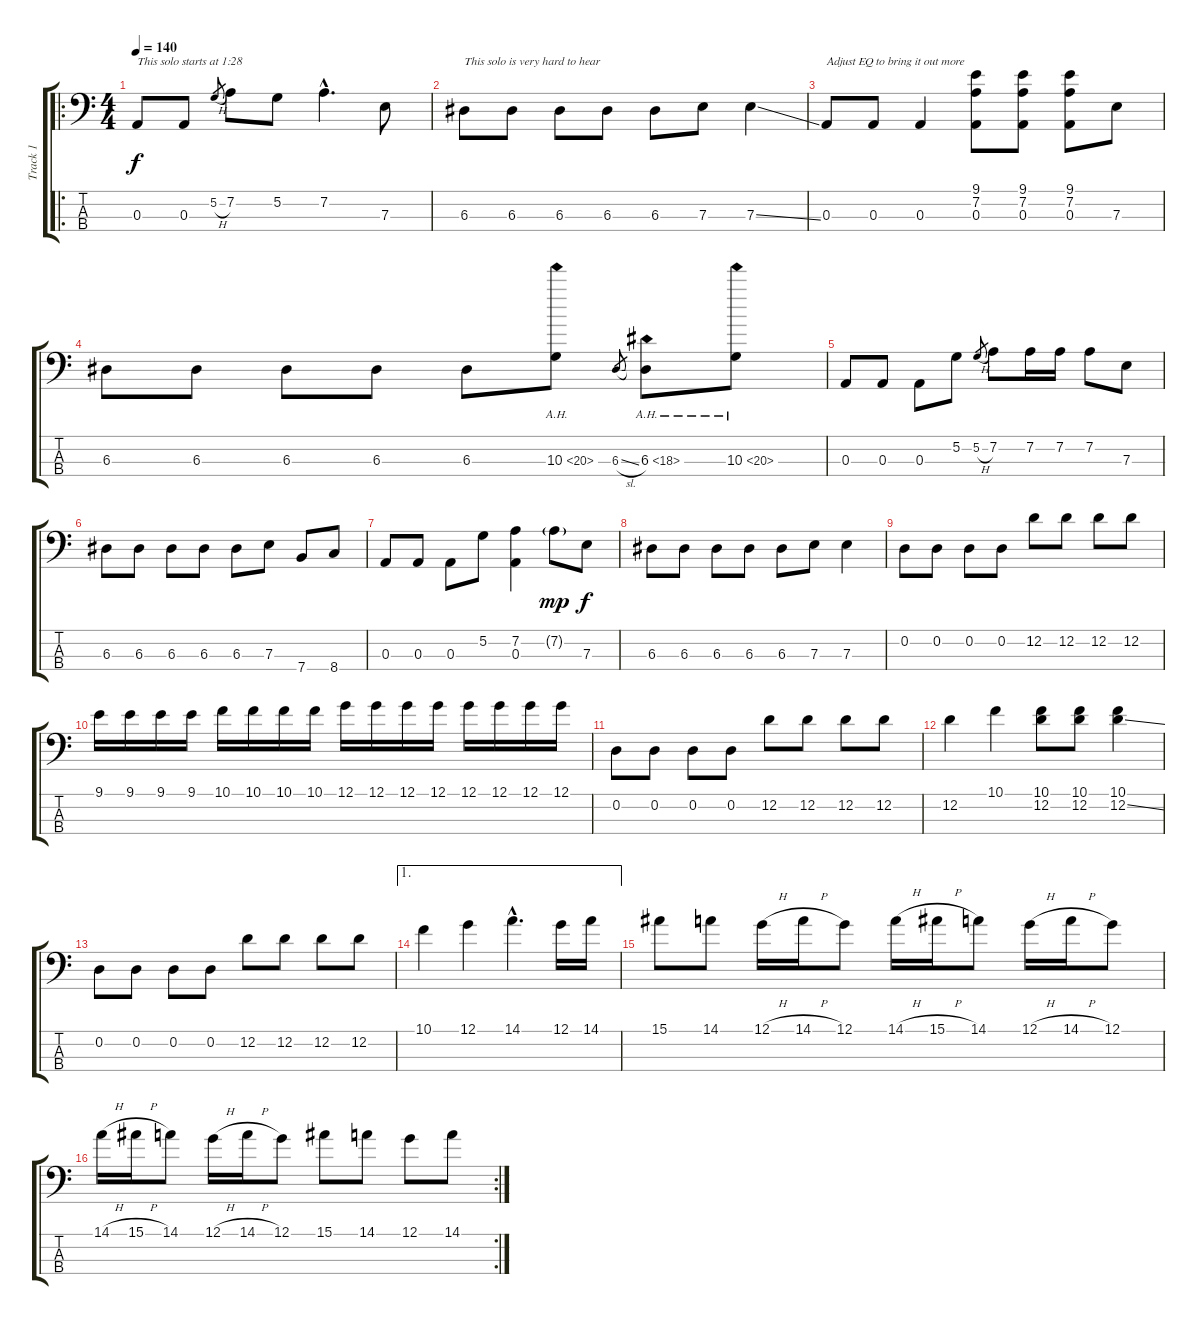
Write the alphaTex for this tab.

\track ("Track 1" "Track 1") {instrument distortionguitar}
\staff {score tabs}
\tuning (G2 D2 A1 E1) {hide}
\ro
\ts (4 4)
\tempo 140
\clef f4
\ks c
0.3.8{txt "This solo starts at 1:28" dy f instrument distortionguitar} 0.3.8 5.2{h}.8{gr} 7.2.8 5.2.8 7.2{hac}.4{d} 7.3.8 |
6.3.8{txt "This solo is very hard to hear"} 6.3.8 6.3.8 6.3.8 6.3.8 7.3.8 7.3{ss}.4 |
0.3.8{txt "Adjust EQ to bring it out more"} 0.3.8 0.3.4 (9.1 7.2 0.3).8 (9.1 7.2 0.3).8 (9.1 7.2 0.3).8 7.3.8 |
6.3.8 6.3.8 6.3.8 6.3.8 6.3.8 10.3{ah 10}.8 6.3{sl}.8{gr} 6.3{ah 12}.8 10.3{ah 10}.8 |
0.3.8 0.3.8 0.3.8 5.2.8 5.2{h}.8{gr} 7.2.8 7.2.16 7.2.16 7.2.8 7.3.8 |
6.3.8 6.3.8 6.3.8 6.3.8 6.3.8 7.3.8 7.4.8 8.4.8 |
0.3.8 0.3.8 0.3.8 5.2.8 (7.2 0.3).4 7.2{g}.8{dy mp} 7.3.8{dy f} |
6.3.8 6.3.8 6.3.8 6.3.8 6.3.8 7.3.8 7.3.4 |
0.2.8 0.2.8 0.2.8 0.2.8 12.2.8 12.2.8 12.2.8 12.2.8 |
9.1.16 9.1.16 9.1.16 9.1.16 10.1.16 10.1.16 10.1.16 10.1.16 12.1.16 12.1.16 12.1.16 12.1.16 12.1.16 12.1.16 12.1.16 12.1.16 |
0.2.8 0.2.8 0.2.8 0.2.8 12.2.8 12.2.8 12.2.8 12.2.8 |
12.2.4 10.1.4 (10.1 12.2).8 (10.1 12.2).8 (10.1 12.2{ss}).4 |
0.2.8 0.2.8 0.2.8 0.2.8 12.2.8 12.2.8 12.2.8 12.2.8 |
\ae 1
10.1.4 12.1.4 14.1{hac}.4{d} 12.1.16 14.1.16 |
15.1.8 14.1.8 12.1{h}.16 14.1{h}.16 12.1.8 14.1{h}.16 15.1{h}.16 14.1.8 12.1{h}.16 14.1{h}.16 12.1.8 |
\rc 2
14.1{h}.16 15.1{h}.16 14.1.8 12.1{h}.16 14.1{h}.16 12.1.8 15.1.8 14.1.8 12.1.8 14.1{ss}.8
